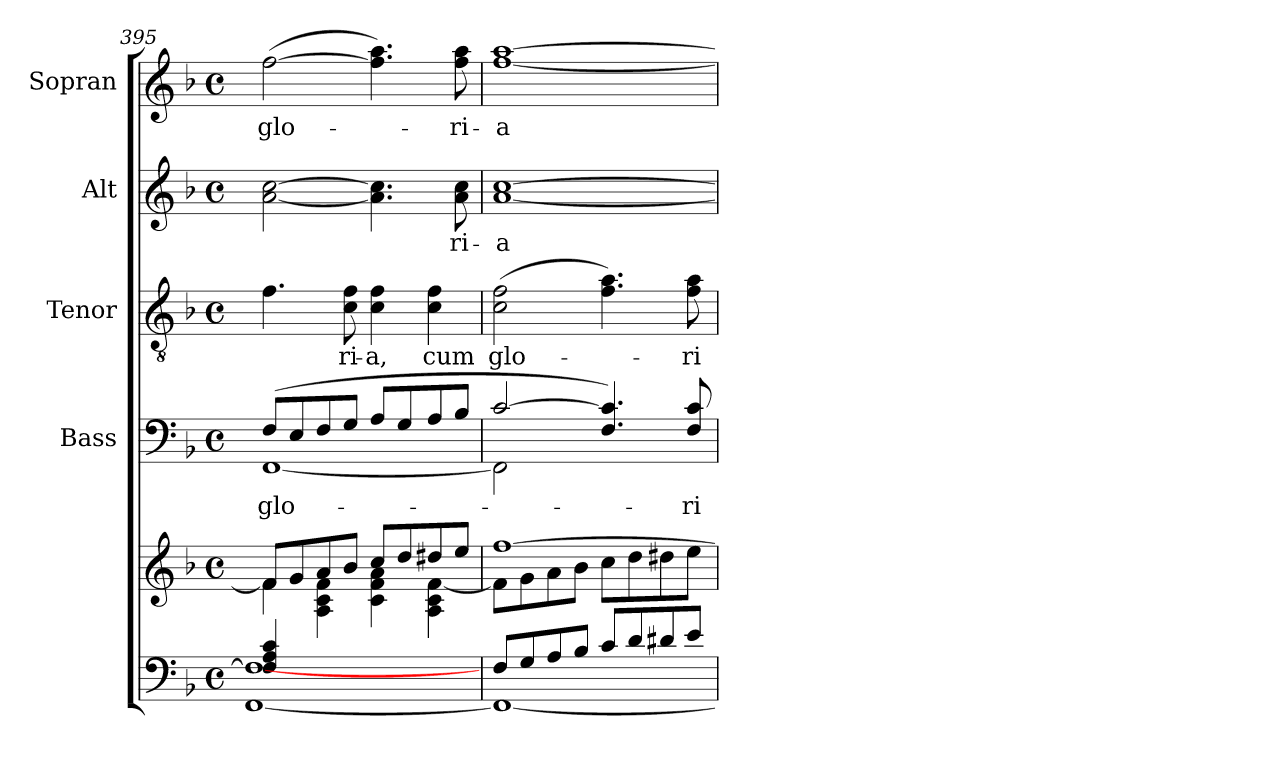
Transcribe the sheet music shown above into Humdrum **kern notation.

**kern	**kern	**kern	**text	**kern	**text	**kern	**text	**kern	**text
*part5	*part5	*part4	*part4	*part3	*part3	*part2	*part2	*part1	*part1
*staff6	*staff5	*staff4	*staff4	*staff3	*staff3	*staff2	*staff2	*staff1	*staff1
*	*	*I"Bass	*	*I"Tenor	*	*I"Alt	*	*I"Sopran	*
*	*	*I'B.	*	*I'T.	*	*I'A.	*	*I'S.	*
*clefF4	*clefG2	*clefF4	*	*clefGv2	*	*clefG2	*	*clefG2	*
*k[b-]	*k[b-]	*k[b-]	*	*k[b-]	*	*k[b-]	*	*k[b-]	*
*F:	*F:	*F:	*	*F:	*	*F:	*	*F:	*
*M4/4	*M4/4	*M4/4	*	*M4/4	*	*M4/4	*	*M4/4	*
*met(c)	*met(c)	*met(c)	*	*met(c)	*	*met(c)	*	*met(c)	*
=395	=395	=395	=395	=395	=395	=395	=395	=395	=395
*^	*^	*	*	*	*	*	*	*	*
!	!	!	!	!	!LO:LY:b	!	!	!	!	!	!LO:LY:b
*	*	*	*	*^	*	*	*	*	*	*	*
4F/ 4A/ 4c/	[<1FF 1F_	8f/L]	4f\	(<8F/L	[<1FF	glo-	4.f\	.	[2a\ [2cc\	.	(>[2ff\	glo-
.	.	8g/	.	8E/	.	.	.	.	.	.	.	.
2.ryy	.	8a/	4A\ 4c\ 4f\	8F/	.	.	.	.	.	.	.	.
!	!	!	!	!	!	!	!	!LO:LY:b	!	!	!	!
.	.	8b-/J	.	8G/J	.	.	8c\ 8f\	-ri-	.	.	.	.
!	!	!	!	!	!	!	!	!LO:LY:b	!	!	!	!
.	.	8cc/L	4c\ 4f\ 4a\	8A/L	.	.	4c\ 4f\	-a,	4.a\] 4.cc\]	.	4.ff\] 4.aa\)	.
.	.	8dd/	.	8G/	.	.	.	.	.	.	.	.
!	!	!	!	!	!	!	!	!LO:LY:b	!	!	!	!
.	.	8dd#X/	4A\ 4c\ [<4f\	8A/	.	.	4c\ 4f\	cum	.	.	.	.
!	!	!	!	!	!	!	!	!	!	!LO:LY:b	!	!LO:LY:b
.	.	8ee/J	.	8B-/J	.	.	.	.	8a\ 8cc\	-ri-	8ff\ 8aa\	-ri-
!!LO:PB:g=z
=396	=396	=396	=396	=396	=396	=396	=396	=396	=396	=396	=396	=396
!	!	!	!	!	!	!	!	!LO:LY:b	!	!LO:LY:b	!	!LO:LY:b
8F/L	1FF_	[>1ff	8f\L]	[>2c/	2FF\]	.	(>2c\ 2f\	glo-	[1a [1cc	-a	[1ff [1aa	-a
8G/	.	.	8g\	.	.	.	.	.	.	.	.	.
8A/	.	.	8a\	.	.	.	.	.	.	.	.	.
8B-/J	.	.	8b-\J	.	.	.	.	.	.	.	.	.
8c/L	.	.	8cc\L	(4.F/ 4.c/])	2ryy	.	4.f\ 4.a\)	.	.	.	.	.
8d/	.	.	8dd\	.	.	.	.	.	.	.	.	.
8d#X/	.	.	8dd#X\	.	.	.	.	.	.	.	.	.
!	!	!	!	!	!	!LO:LY:b	!	!LO:LY:b	!	!	!	!
8e/J	.	.	8ee\J	8F/ 8c/	.	-ri-	8f\ 8a\	-ri-	.	.	.	.
*v	*v	*	*	*v	*v	*	*	*	*	*	*	*
*	*v	*v	*	*	*	*	*	*	*	*
=	=	=	=	=	=	=	=	=	=
*-	*-	*-	*-	*-	*-	*-	*-	*-	*-
